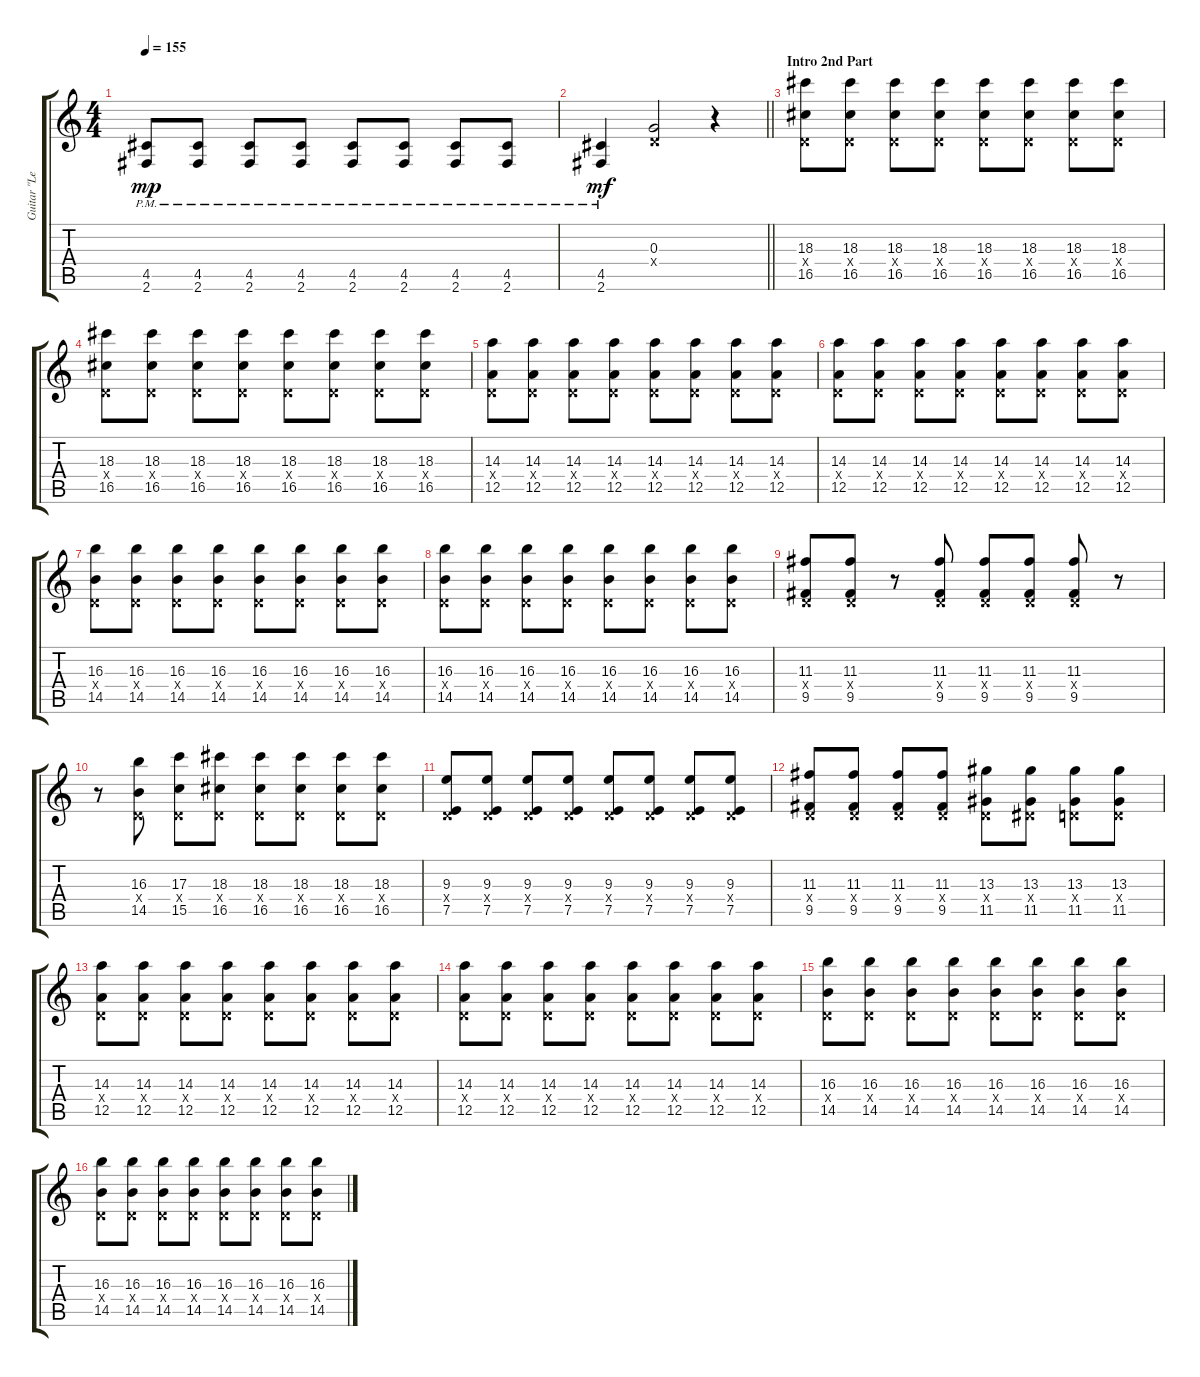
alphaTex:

\track ("Guitar \"Lead\"" "Guitar \"Le") {instrument overdrivenguitar}
\staff {score tabs}
\tuning (E4 B3 G3 D3 A2 E2) {hide}
\ts (4 4)
\tempo 155
\clef g2
\ks c
(4.5{pm} 2.6{pm}).8{dy mp} (4.5{pm} 2.6{pm}).8 (4.5{pm} 2.6{pm}).8 (4.5{pm} 2.6{pm}).8 (4.5{pm} 2.6{pm}).8 (4.5{pm} 2.6{pm}).8 (4.5{pm} 2.6{pm}).8 (4.5{pm} 2.6{pm}).8 |
\barLineRight lightlight
(4.5{pm} 2.6{pm}).4{dy mf} (0.3 0.4{x}).2 r.4 |
\section ("" "Intro 2nd Part")
(18.3 0.4{x} 16.5).8 (18.3 0.4{x} 16.5).8 (18.3 0.4{x} 16.5).8 (18.3 0.4{x} 16.5).8 (18.3 0.4{x} 16.5).8 (18.3 0.4{x} 16.5).8 (18.3 0.4{x} 16.5).8 (18.3 0.4{x} 16.5).8 |
(18.3 0.4{x} 16.5).8 (18.3 0.4{x} 16.5).8 (18.3 0.4{x} 16.5).8 (18.3 0.4{x} 16.5).8 (18.3 0.4{x} 16.5).8 (18.3 0.4{x} 16.5).8 (18.3 0.4{x} 16.5).8 (18.3 0.4{x} 16.5).8 |
(14.3 0.4{x} 12.5).8 (14.3 0.4{x} 12.5).8 (14.3 0.4{x} 12.5).8 (14.3 0.4{x} 12.5).8 (14.3 0.4{x} 12.5).8 (14.3 0.4{x} 12.5).8 (14.3 0.4{x} 12.5).8 (14.3 0.4{x} 12.5).8 |
(14.3 0.4{x} 12.5).8 (14.3 0.4{x} 12.5).8 (14.3 0.4{x} 12.5).8 (14.3 0.4{x} 12.5).8 (14.3 0.4{x} 12.5).8 (14.3 0.4{x} 12.5).8 (14.3 0.4{x} 12.5).8 (14.3 0.4{x} 12.5).8 |
(16.3 0.4{x} 14.5).8 (16.3 0.4{x} 14.5).8 (16.3 0.4{x} 14.5).8 (16.3 0.4{x} 14.5).8 (16.3 0.4{x} 14.5).8 (16.3 0.4{x} 14.5).8 (16.3 0.4{x} 14.5).8 (16.3 0.4{x} 14.5).8 |
(16.3 0.4{x} 14.5).8 (16.3 0.4{x} 14.5).8 (16.3 0.4{x} 14.5).8 (16.3 0.4{x} 14.5).8 (16.3 0.4{x} 14.5).8 (16.3 0.4{x} 14.5).8 (16.3 0.4{x} 14.5).8 (16.3 0.4{x} 14.5).8 |
(11.3 0.4{x} 9.5).8 (11.3 0.4{x} 9.5).8 r.8 (11.3 0.4{x} 9.5).8 (11.3 0.4{x} 9.5).8 (11.3 0.4{x} 9.5).8 (11.3 0.4{x} 9.5).8 r.8 |
r.8 (16.3 0.4{x} 14.5).8 (17.3 0.4{x} 15.5).8 (18.3 0.4{x} 16.5).8 (18.3 0.4{x} 16.5).8 (18.3 0.4{x} 16.5).8 (18.3 0.4{x} 16.5).8 (18.3 0.4{x} 16.5).8 |
(9.3 0.4{x} 7.5).8 (9.3 0.4{x} 7.5).8 (9.3 0.4{x} 7.5).8 (9.3 0.4{x} 7.5).8 (9.3 0.4{x} 7.5).8 (9.3 0.4{x} 7.5).8 (9.3 0.4{x} 7.5).8 (9.3 0.4{x} 7.5).8 |
(11.3 0.4{x} 9.5).8 (11.3 0.4{x} 9.5).8 (11.3 0.4{x} 9.5).8 (11.3 0.4{x} 9.5).8 (13.3 0.4{x} 11.5).8 (13.3 1.4{x} 11.5).8 (13.3 0.4{x} 11.5).8 (13.3 0.4{x} 11.5).8 |
(14.3 0.4{x} 12.5).8 (14.3 0.4{x} 12.5).8 (14.3 0.4{x} 12.5).8 (14.3 0.4{x} 12.5).8 (14.3 0.4{x} 12.5).8 (14.3 0.4{x} 12.5).8 (14.3 0.4{x} 12.5).8 (14.3 0.4{x} 12.5).8 |
(14.3 0.4{x} 12.5).8 (14.3 0.4{x} 12.5).8 (14.3 0.4{x} 12.5).8 (14.3 0.4{x} 12.5).8 (14.3 0.4{x} 12.5).8 (14.3 0.4{x} 12.5).8 (14.3 0.4{x} 12.5).8 (14.3 0.4{x} 12.5).8 |
(16.3 0.4{x} 14.5).8 (16.3 0.4{x} 14.5).8 (16.3 0.4{x} 14.5).8 (16.3 0.4{x} 14.5).8 (16.3 0.4{x} 14.5).8 (16.3 0.4{x} 14.5).8 (16.3 0.4{x} 14.5).8 (16.3 0.4{x} 14.5).8 |
(16.3 0.4{x} 14.5).8 (16.3 0.4{x} 14.5).8 (16.3 0.4{x} 14.5).8 (16.3 0.4{x} 14.5).8 (16.3 0.4{x} 14.5).8 (16.3 0.4{x} 14.5).8 (16.3 0.4{x} 14.5).8 (16.3 0.4{x} 14.5).8
